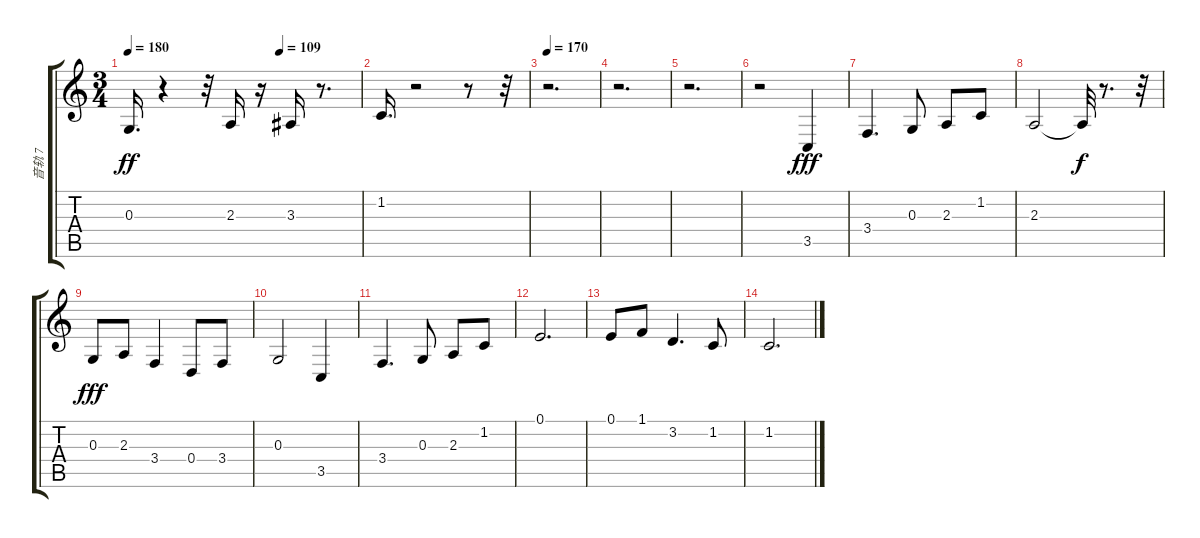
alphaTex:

\track ("音轨 7" "音轨 7") {instrument stringensemble1}
\staff {score tabs}
\tuning (E4 B3 G3 D3 A2 E2) {hide}
\ts (3 4)
\tempo 180
\tempo (109 0.6527777777777778)
\clef g2
\ks c
0.3.16{d dy ff} r.4 r.32 2.3.16 r.16 3.3.16 r.8{d} |
1.2.16{d} r.2 r.8 r.32 |
\tempo 170
r.2{d} |
r.2{d} |
r.2{d} |
r.2 3.5.4{dy fff} |
3.4.4{d} 0.3.8 2.3.8 1.2.8 |
2.3.2 2.3{t}.32{dy f} r.8{d} r.32 |
0.3.8{dy fff} 2.3.8 3.4.4 0.4.8 3.4.8 |
0.3.2 3.5.4 |
3.4.4{d} 0.3.8 2.3.8 1.2.8 |
0.1.2{d} |
0.1.8 1.1.8 3.2.4{d} 1.2.8 |
1.2.2{d}
